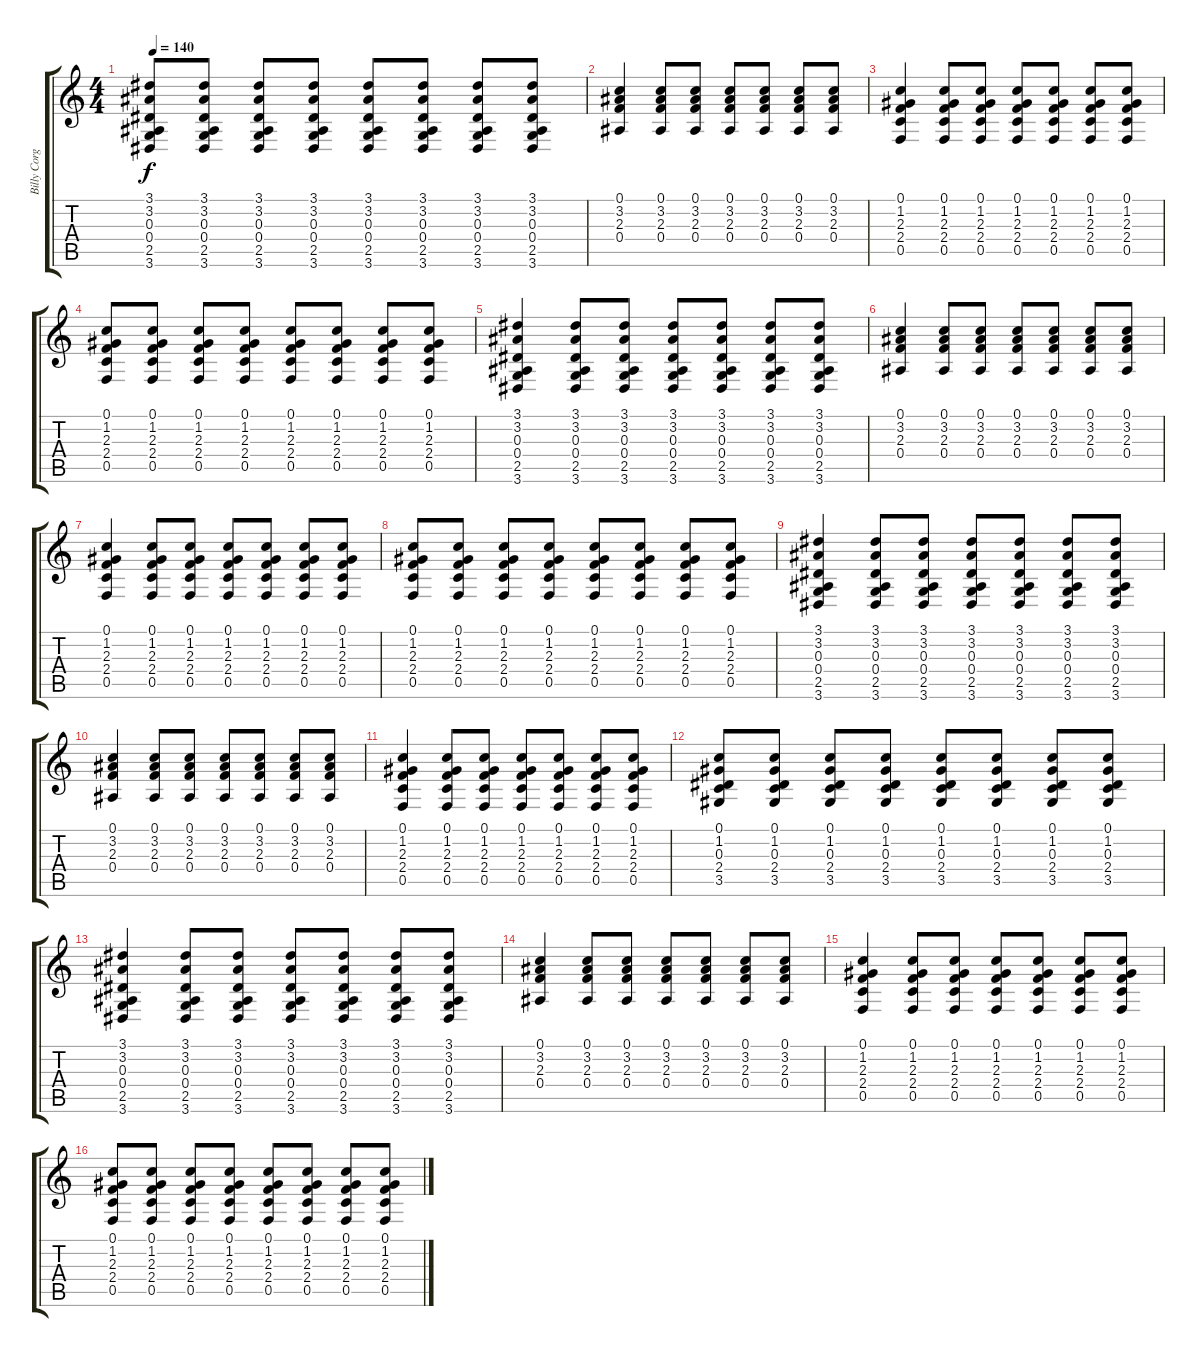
\track ("Billy Corgan" "Billy Corg") {instrument overdrivenguitar}
\staff {score tabs}
\tuning (C4 G3 Eb3 Bb2 F2 C2) {hide}
\ts (4 4)
\tempo 140
\clef g2
\ks c
(3.1{t} 3.2{t} 0.3{t} 0.4{t} 2.5{t} 3.6{t}).8{dy f} (3.1 3.2 0.3 0.4 2.5 3.6).8 (3.1 3.2 0.3 0.4 2.5 3.6).8 (3.1 3.2 0.3 0.4 2.5 3.6).8 (3.1 3.2 0.3 0.4 2.5 3.6).8 (3.1 3.2 0.3 0.4 2.5 3.6).8 (3.1 3.2 0.3 0.4 2.5 3.6).8 (3.1 3.2 0.3 0.4 2.5 3.6).8 |
(0.1 3.2 2.3 0.4).4 (0.1 3.2 2.3 0.4).8 (0.1 3.2 2.3 0.4).8 (0.1 3.2 2.3 0.4).8 (0.1 3.2 2.3 0.4).8 (0.1 3.2 2.3 0.4).8 (0.1 3.2 2.3 0.4).8 |
(0.1 1.2 2.3 2.4 0.5).4 (0.1 1.2 2.3 2.4 0.5).8 (0.1 1.2 2.3 2.4 0.5).8 (0.1 1.2 2.3 2.4 0.5).8 (0.1 1.2 2.3 2.4 0.5).8 (0.1 1.2 2.3 2.4 0.5).8 (0.1 1.2 2.3 2.4 0.5).8 |
(0.1 1.2 2.3 2.4 0.5).8 (0.1 1.2 2.3 2.4 0.5).8 (0.1 1.2 2.3 2.4 0.5).8 (0.1 1.2 2.3 2.4 0.5).8 (0.1 1.2 2.3 2.4 0.5).8 (0.1 1.2 2.3 2.4 0.5).8 (0.1 1.2 2.3 2.4 0.5).8 (0.1 1.2 2.3 2.4 0.5).8 |
(3.1 3.2 0.3 0.4 2.5 3.6).4 (3.1 3.2 0.3 0.4 2.5 3.6).8 (3.1 3.2 0.3 0.4 2.5 3.6).8 (3.1 3.2 0.3 0.4 2.5 3.6).8 (3.1 3.2 0.3 0.4 2.5 3.6).8 (3.1 3.2 0.3 0.4 2.5 3.6).8 (3.1 3.2 0.3 0.4 2.5 3.6).8 |
(0.1 3.2 2.3 0.4).4 (0.1 3.2 2.3 0.4).8 (0.1 3.2 2.3 0.4).8 (0.1 3.2 2.3 0.4).8 (0.1 3.2 2.3 0.4).8 (0.1 3.2 2.3 0.4).8 (0.1 3.2 2.3 0.4).8 |
(0.1 1.2 2.3 2.4 0.5).4 (0.1 1.2 2.3 2.4 0.5).8 (0.1 1.2 2.3 2.4 0.5).8 (0.1 1.2 2.3 2.4 0.5).8 (0.1 1.2 2.3 2.4 0.5).8 (0.1 1.2 2.3 2.4 0.5).8 (0.1 1.2 2.3 2.4 0.5).8 |
(0.1 1.2 2.3 2.4 0.5).8 (0.1 1.2 2.3 2.4 0.5).8 (0.1 1.2 2.3 2.4 0.5).8 (0.1 1.2 2.3 2.4 0.5).8 (0.1 1.2 2.3 2.4 0.5).8 (0.1 1.2 2.3 2.4 0.5).8 (0.1 1.2 2.3 2.4 0.5).8 (0.1 1.2 2.3 2.4 0.5).8 |
(3.1 3.2 0.3 0.4 2.5 3.6).4 (3.1 3.2 0.3 0.4 2.5 3.6).8 (3.1 3.2 0.3 0.4 2.5 3.6).8 (3.1 3.2 0.3 0.4 2.5 3.6).8 (3.1 3.2 0.3 0.4 2.5 3.6).8 (3.1 3.2 0.3 0.4 2.5 3.6).8 (3.1 3.2 0.3 0.4 2.5 3.6).8 |
(0.1 3.2 2.3 0.4).4 (0.1 3.2 2.3 0.4).8 (0.1 3.2 2.3 0.4).8 (0.1 3.2 2.3 0.4).8 (0.1 3.2 2.3 0.4).8 (0.1 3.2 2.3 0.4).8 (0.1 3.2 2.3 0.4).8 |
(0.1 1.2 2.3 2.4 0.5).4 (0.1 1.2 2.3 2.4 0.5).8 (0.1 1.2 2.3 2.4 0.5).8 (0.1 1.2 2.3 2.4 0.5).8 (0.1 1.2 2.3 2.4 0.5).8 (0.1 1.2 2.3 2.4 0.5).8 (0.1 1.2 2.3 2.4 0.5).8 |
(0.1 1.2 0.3 2.4 3.5).8 (0.1 1.2 0.3 2.4 3.5).8 (0.1 1.2 0.3 2.4 3.5).8 (0.1 1.2 0.3 2.4 3.5).8 (0.1 1.2 0.3 2.4 3.5).8 (0.1 1.2 0.3 2.4 3.5).8 (0.1 1.2 0.3 2.4 3.5).8 (0.1 1.2 0.3 2.4 3.5).8 |
(3.1 3.2 0.3 0.4 2.5 3.6).4 (3.1 3.2 0.3 0.4 2.5 3.6).8 (3.1 3.2 0.3 0.4 2.5 3.6).8 (3.1 3.2 0.3 0.4 2.5 3.6).8 (3.1 3.2 0.3 0.4 2.5 3.6).8 (3.1 3.2 0.3 0.4 2.5 3.6).8 (3.1 3.2 0.3 0.4 2.5 3.6).8 |
(0.1 3.2 2.3 0.4).4 (0.1 3.2 2.3 0.4).8 (0.1 3.2 2.3 0.4).8 (0.1 3.2 2.3 0.4).8 (0.1 3.2 2.3 0.4).8 (0.1 3.2 2.3 0.4).8 (0.1 3.2 2.3 0.4).8 |
(0.1 1.2 2.3 2.4 0.5).4 (0.1 1.2 2.3 2.4 0.5).8 (0.1 1.2 2.3 2.4 0.5).8 (0.1 1.2 2.3 2.4 0.5).8 (0.1 1.2 2.3 2.4 0.5).8 (0.1 1.2 2.3 2.4 0.5).8 (0.1 1.2 2.3 2.4 0.5).8 |
(0.1 1.2 2.3 2.4 0.5).8 (0.1 1.2 2.3 2.4 0.5).8 (0.1 1.2 2.3 2.4 0.5).8 (0.1 1.2 2.3 2.4 0.5).8 (0.1 1.2 2.3 2.4 0.5).8 (0.1 1.2 2.3 2.4 0.5).8 (0.1 1.2 2.3 2.4 0.5).8 (0.1 1.2 2.3 2.4 0.5).8
